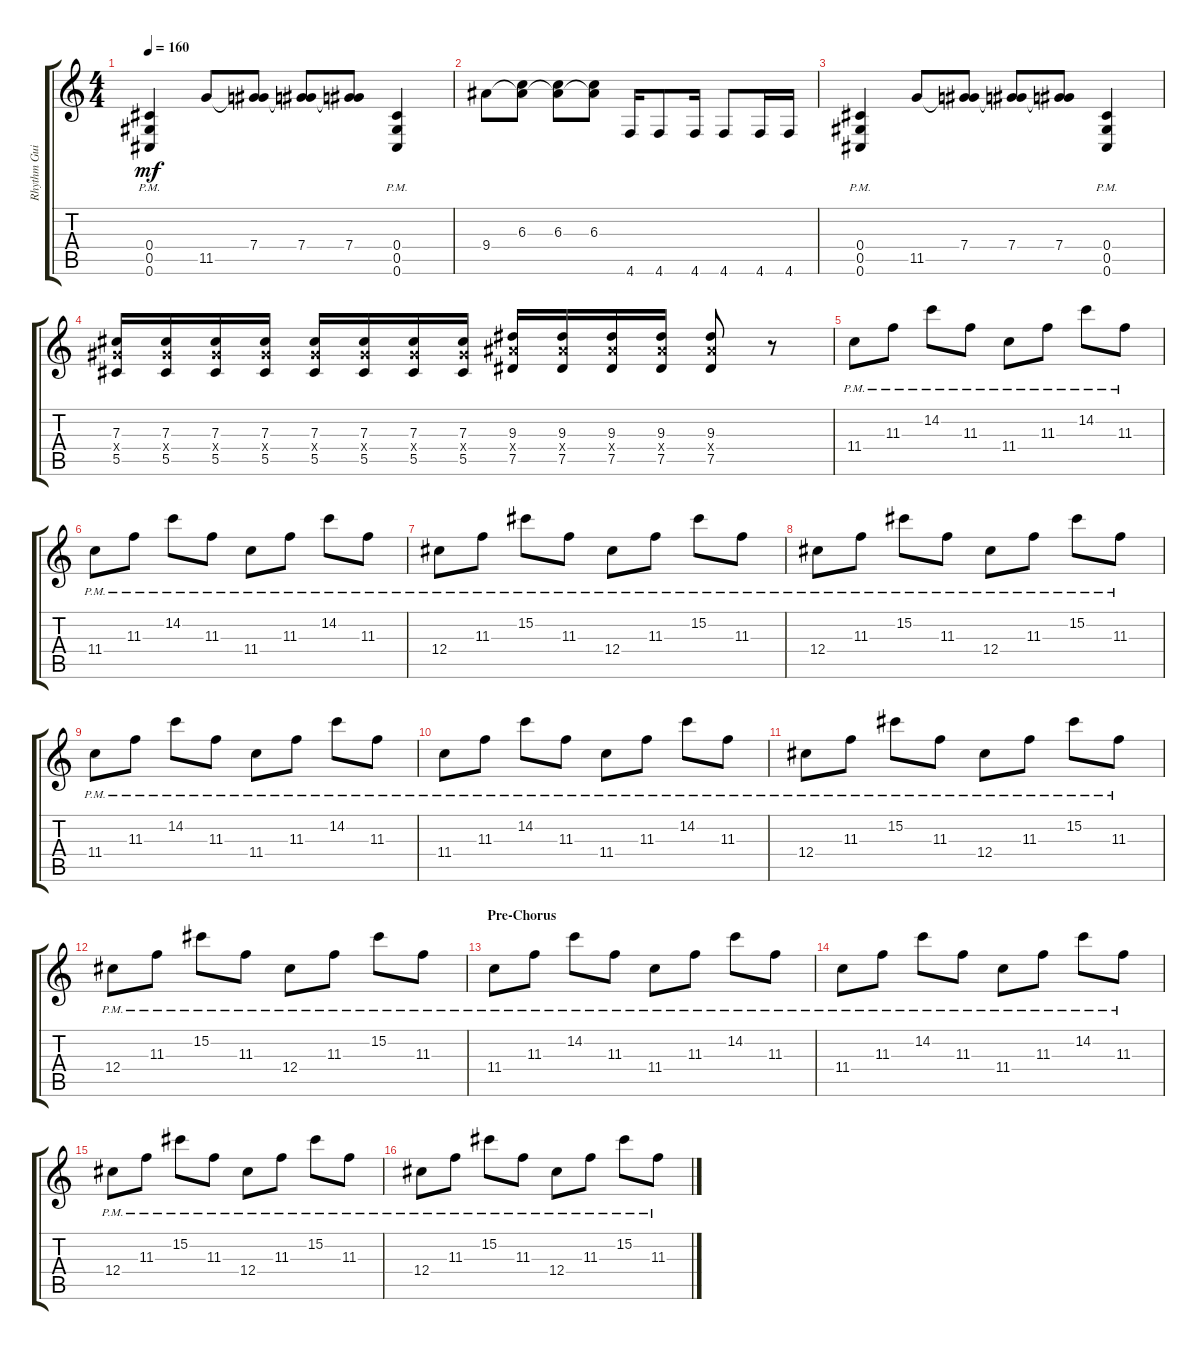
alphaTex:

\track ("Rhythm Guitar" "Rhythm Gui") {instrument distortionguitar}
\staff {score tabs}
\tuning (Eb4 Bb3 Gb3 Db3 Ab2 Db2) {hide}
\ts (4 4)
\tempo 160
\clef g2
\ks c
(0.4{pm} 0.5{pm} 0.6{pm}).4{dy mf} 11.5.8 (7.4 11.5{t}).8 (7.4 11.5{t}).8 (7.4 11.5{t}).8 (0.4{pm} 0.5{pm} 0.6{pm}).4 |
9.4.8 (6.3 9.4{t}).8 (6.3 9.4{t}).8 (6.3 9.4{t}).8 4.6.16 4.6.8 4.6.16 4.6.8 4.6.16 4.6.16 |
(0.4{pm} 0.5{pm} 0.6{pm}).4 11.5.8 (7.4 11.5{t}).8 (7.4 11.5{t}).8 (7.4 11.5{t}).8 (0.4{pm} 0.5{pm} 0.6{pm}).4 |
(7.3 7.4{x} 5.5).16 (7.3 7.4{x} 5.5).16 (7.3 7.4{x} 5.5).16 (7.3 7.4{x} 5.5).16 (7.3 7.4{x} 5.5).16 (7.3 7.4{x} 5.5).16 (7.3 7.4{x} 5.5).16 (7.3 7.4{x} 5.5).16 (9.3 9.4{x} 7.5).16 (9.3 9.4{x} 7.5).16 (9.3 9.4{x} 7.5).16 (9.3 9.4{x} 7.5).16 (9.3 9.4{x} 7.5).8 r.8 |
11.4{pm}.8 11.3{pm}.8 14.2{pm}.8 11.3{pm}.8 11.4{pm}.8 11.3{pm}.8 14.2{pm}.8 11.3{pm}.8 |
11.4{pm}.8 11.3{pm}.8 14.2{pm}.8 11.3{pm}.8 11.4{pm}.8 11.3{pm}.8 14.2{pm}.8 11.3{pm}.8 |
12.4{pm}.8 11.3{pm}.8 15.2{pm}.8 11.3{pm}.8 12.4{pm}.8 11.3{pm}.8 15.2{pm}.8 11.3{pm}.8 |
12.4{pm}.8 11.3{pm}.8 15.2{pm}.8 11.3{pm}.8 12.4{pm}.8 11.3{pm}.8 15.2{pm}.8 11.3{pm}.8 |
11.4{pm}.8 11.3{pm}.8 14.2{pm}.8 11.3{pm}.8 11.4{pm}.8 11.3{pm}.8 14.2{pm}.8 11.3{pm}.8 |
11.4{pm}.8 11.3{pm}.8 14.2{pm}.8 11.3{pm}.8 11.4{pm}.8 11.3{pm}.8 14.2{pm}.8 11.3{pm}.8 |
12.4{pm}.8 11.3{pm}.8 15.2{pm}.8 11.3{pm}.8 12.4{pm}.8 11.3{pm}.8 15.2{pm}.8 11.3{pm}.8 |
12.4{pm}.8 11.3{pm}.8 15.2{pm}.8 11.3{pm}.8 12.4{pm}.8 11.3{pm}.8 15.2{pm}.8 11.3{pm}.8 |
\section ("" "Pre-Chorus")
11.4{pm}.8 11.3{pm}.8 14.2{pm}.8 11.3{pm}.8 11.4{pm}.8 11.3{pm}.8 14.2{pm}.8 11.3{pm}.8 |
11.4{pm}.8 11.3{pm}.8 14.2{pm}.8 11.3{pm}.8 11.4{pm}.8 11.3{pm}.8 14.2{pm}.8 11.3{pm}.8 |
12.4{pm}.8 11.3{pm}.8 15.2{pm}.8 11.3{pm}.8 12.4{pm}.8 11.3{pm}.8 15.2{pm}.8 11.3{pm}.8 |
12.4{pm}.8 11.3{pm}.8 15.2{pm}.8 11.3{pm}.8 12.4{pm}.8 11.3{pm}.8 15.2{pm}.8 11.3{pm}.8
